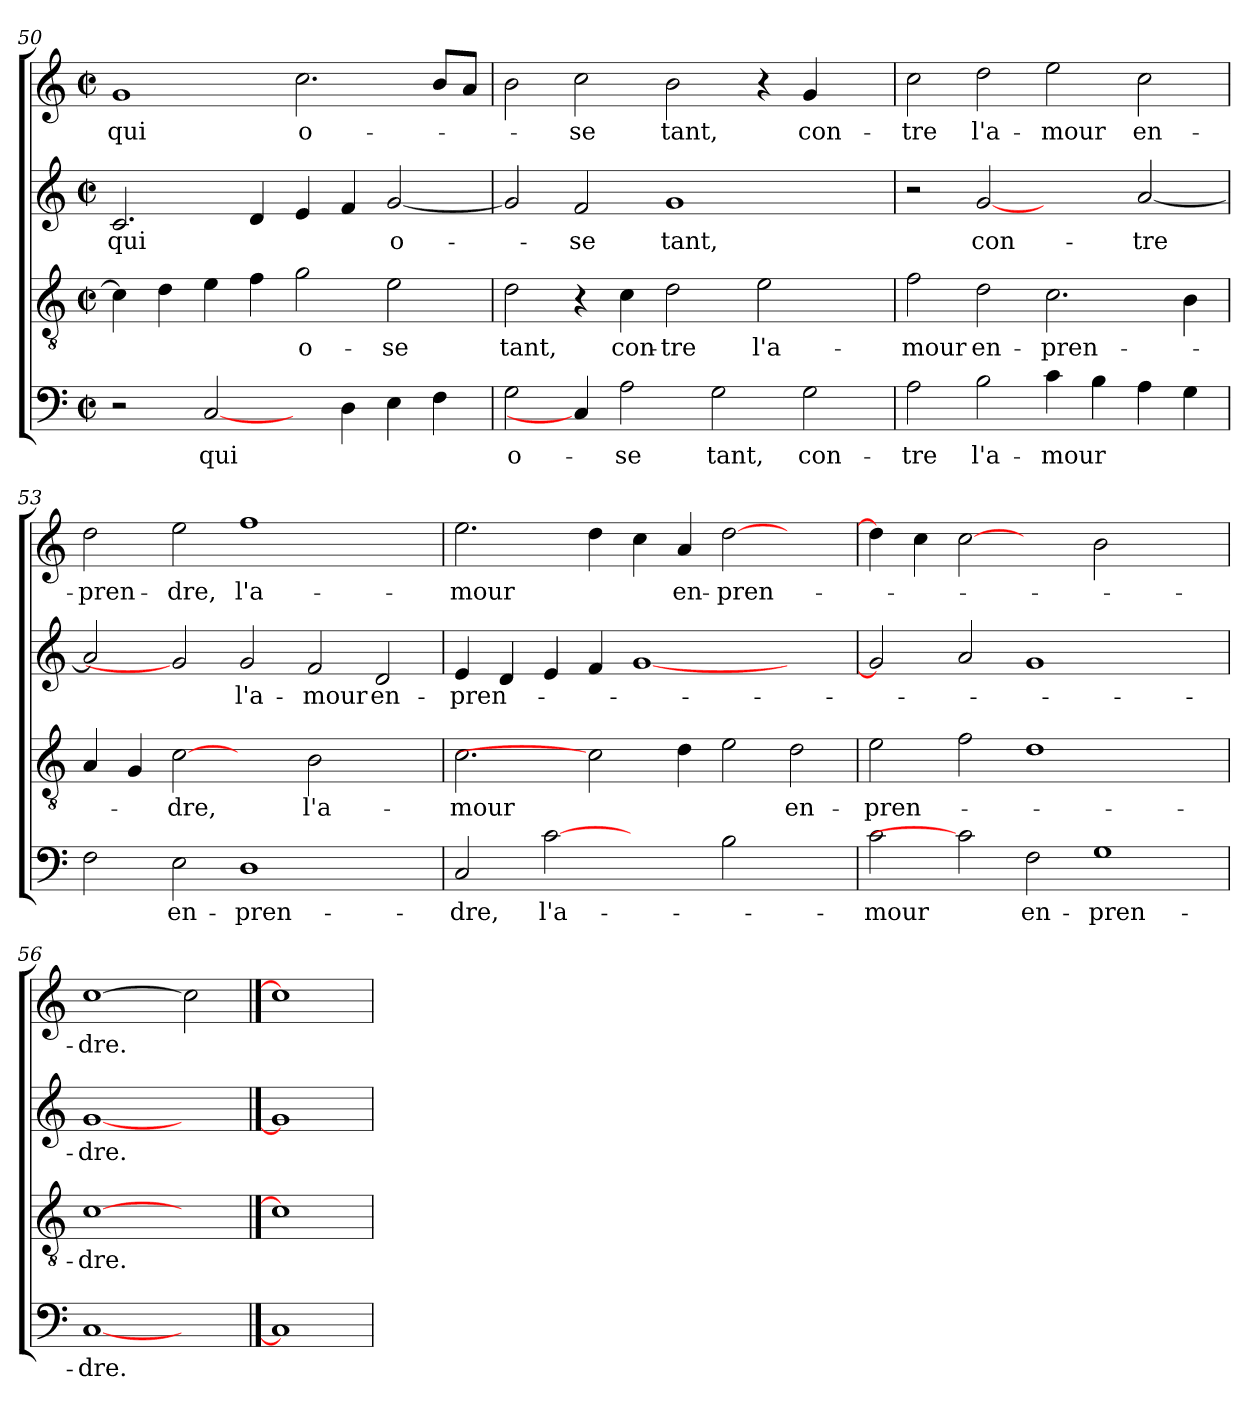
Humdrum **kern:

**kern	**text	**kern	**text	**kern	**text	**kern	**text
*part4	*part4	*part3	*part3	*part2	*part2	*part1	*part1
*staff4	*staff4	*staff3	*staff3	*staff2	*staff2	*staff1	*staff1
*clefF4	*	*clefGv2	*	*clefG2	*	*clefG2	*
*k[]	*	*k[]	*	*k[]	*	*k[]	*
*C:	*	*C:	*	*C:	*	*C:	*
*M2/2	*	*M2/2	*	*M2/2	*	*M2/2	*
*met(c|)	*	*met(c|)	*	*met(c|)	*	*met(c|)	*
=50	=50	=50	=50	=50	=50	=50	=50
!	!	!	!	!	!LO:LY:b	!	!LO:LY:b
2r	.	4c\]	.	2.c/	qui	1g	qui
.	.	4d\	.	.	.	.	.
!	!LO:LY:b	!	!	!	!	!	!
[2C/	qui	4e\	.	.	.	.	.
.	.	4f\	.	4d/	.	.	.
!	!	!	!LO:LY:b	!	!	!	!LO:LY:b
4ryy	.	2g\	o-	4e/	.	2.cc\	o-
4D\	.	.	.	4f/	.	.	.
!	!	!	!LO:LY:b	!	!LO:LY:b	!	!
4E\	.	2e\	-se	[2g/	o-	.	.
4F\	.	.	.	.	.	8b/L	.
.	.	.	.	.	.	8a/J	.
!!LO:LB:g=z
=51	=51	=51	=51	=51	=51	=51	=51
!	!LO:LY:b	!	!LO:LY:b	!	!	!	!
2G\	o-	2d\	tant,	2g/]	.	2b\	.
!	!	!	!	!	!LO:LY:b	!	!LO:LY:b
4C/]	.	4r	.	2f/	-se	2cc\	-se
!	!LO:LY:b	!	!LO:LY:b	!	!	!	!
2A\	-se	4c\	con-	.	.	.	.
!	!	!	!LO:LY:b	!	!LO:LY:b	!	!LO:LY:b
.	.	2d\	-tre	1g	tant,	2b\	tant,
!	!LO:LY:b	!	!	!	!	!	!
2G\	tant,	.	.	.	.	.	.
!	!	!	!LO:LY:b	!	!	!	!
.	.	2e\	l'a-	.	.	4r	.
!	!LO:LY:b	!	!	!	!	!	!LO:LY:b
2G\	con-	.	.	.	.	4g/	con-
.	.	4ryy	.	4ryy	.	4ryy	.
=52	=52	=52	=52	=52	=52	=52	=52
!	!LO:LY:b	!	!LO:LY:b	!	!	!	!LO:LY:b
2A\	-tre	2f\	-mour	2r	.	2cc\	-tre
!	!LO:LY:b	!	!LO:LY:b	!	!LO:LY:b	!	!LO:LY:b
2B\	l'a-	2d\	en-	[2g	con-	2dd\	l'a-
!	!LO:LY:b	!	!LO:LY:b	!	!	!	!LO:LY:b
4c\	-mour	2.c\	-pren-	2ryy	.	2ee\	-mour
4B\	.	.	.	.	.	.	.
!	!	!	!	!	!LO:LY:b	!	!LO:LY:b
4A\	.	.	.	[2a/	-tre	2cc\	en-
4G\	.	4B\	.	.	.	.	.
=53	=53	=53	=53	=53	=53	=53	=53
!	!	!	!	!	!	!	!LO:LY:b
2F\	.	4A/	.	2a/]	.	2dd\	-pren-
.	.	4G/	.	.	.	.	.
!	!LO:LY:b	!	!LO:LY:b	!	!	!	!LO:LY:b
2E\	en-	[2c	-dre,	2g]	.	2ee\	-dre,
!	!LO:LY:b	!	!	!	!LO:LY:b	!	!LO:LY:b
1D	-pren-	2ryy	.	2g/	l'a-	1ff	l'a-
!	!	!	!LO:LY:b	!	!LO:LY:b	!	!
.	.	2B\	l'a-	2f/	-mour	.	.
!	!	!	!	!	!LO:LY:b	!	!
2ryy	.	2ryy	.	2d/	en-	2ryy	.
=54	=54	=54	=54	=54	=54	=54	=54
!	!LO:LY:b	!	!LO:LY:b	!	!LO:LY:b	!	!LO:LY:b
2C/	-dre,	2.c\	-mour	4e/	-pren-	2.ee\	-mour
.	.	.	.	4d/	.	.	.
!	!LO:LY:b	!	!	!	!	!	!
[2c	l'a-	.	.	4e/	.	.	.
.	.	2c]	.	4f/	.	4dd\	.
2ryy	.	.	.	[1g	.	4cc\	.
!	!	!	!	!	!	!	!LO:LY:b
.	.	4d\	.	.	.	4a/	en-
!	!	!	!	!	!	!	!LO:LY:b
2B\	.	2e\	.	.	.	[2dd\	-pren-
!	!	!	!LO:LY:b	!	!	!	!
2ryy	.	2d\	en-	2ryy	.	2ryy	.
=55	=55	=55	=55	=55	=55	=55	=55
!	!LO:LY:b	!	!LO:LY:b	!	!	!	!
2c\	-mour	2e\	-pren-	2g/]	.	4dd\]	.
.	.	.	.	.	.	4cc\	.
2c]	.	2f\	.	2a/	.	[2cc	.
!	!LO:LY:b	!	!	!	!	!	!
2F\	en-	1d	.	1g	.	2ryy	.
!	!LO:LY:b	!	!	!	!	!	!
1G	-pren-	.	.	.	.	2b\	.
.	.	2ryy	.	2ryy	.	2ryy	.
=56	=56	=56	=56	=56	=56	=56	=56
!	!LO:LY:b	!	!LO:LY:b	!	!LO:LY:b	!	!LO:LY:b
[1C	-dre.	[1c	-dre.	[1g	-dre.	[1cc	-dre.
2ryy	.	2ryy	.	2ryy	.	2cc]	.
==57	==57	==57	==57	==57	==57	==57	==57
1C]	.	1c]	.	1g]	.	1cc]	.
=	=	=	=	=	=	=	=
*-	*-	*-	*-	*-	*-	*-	*-
